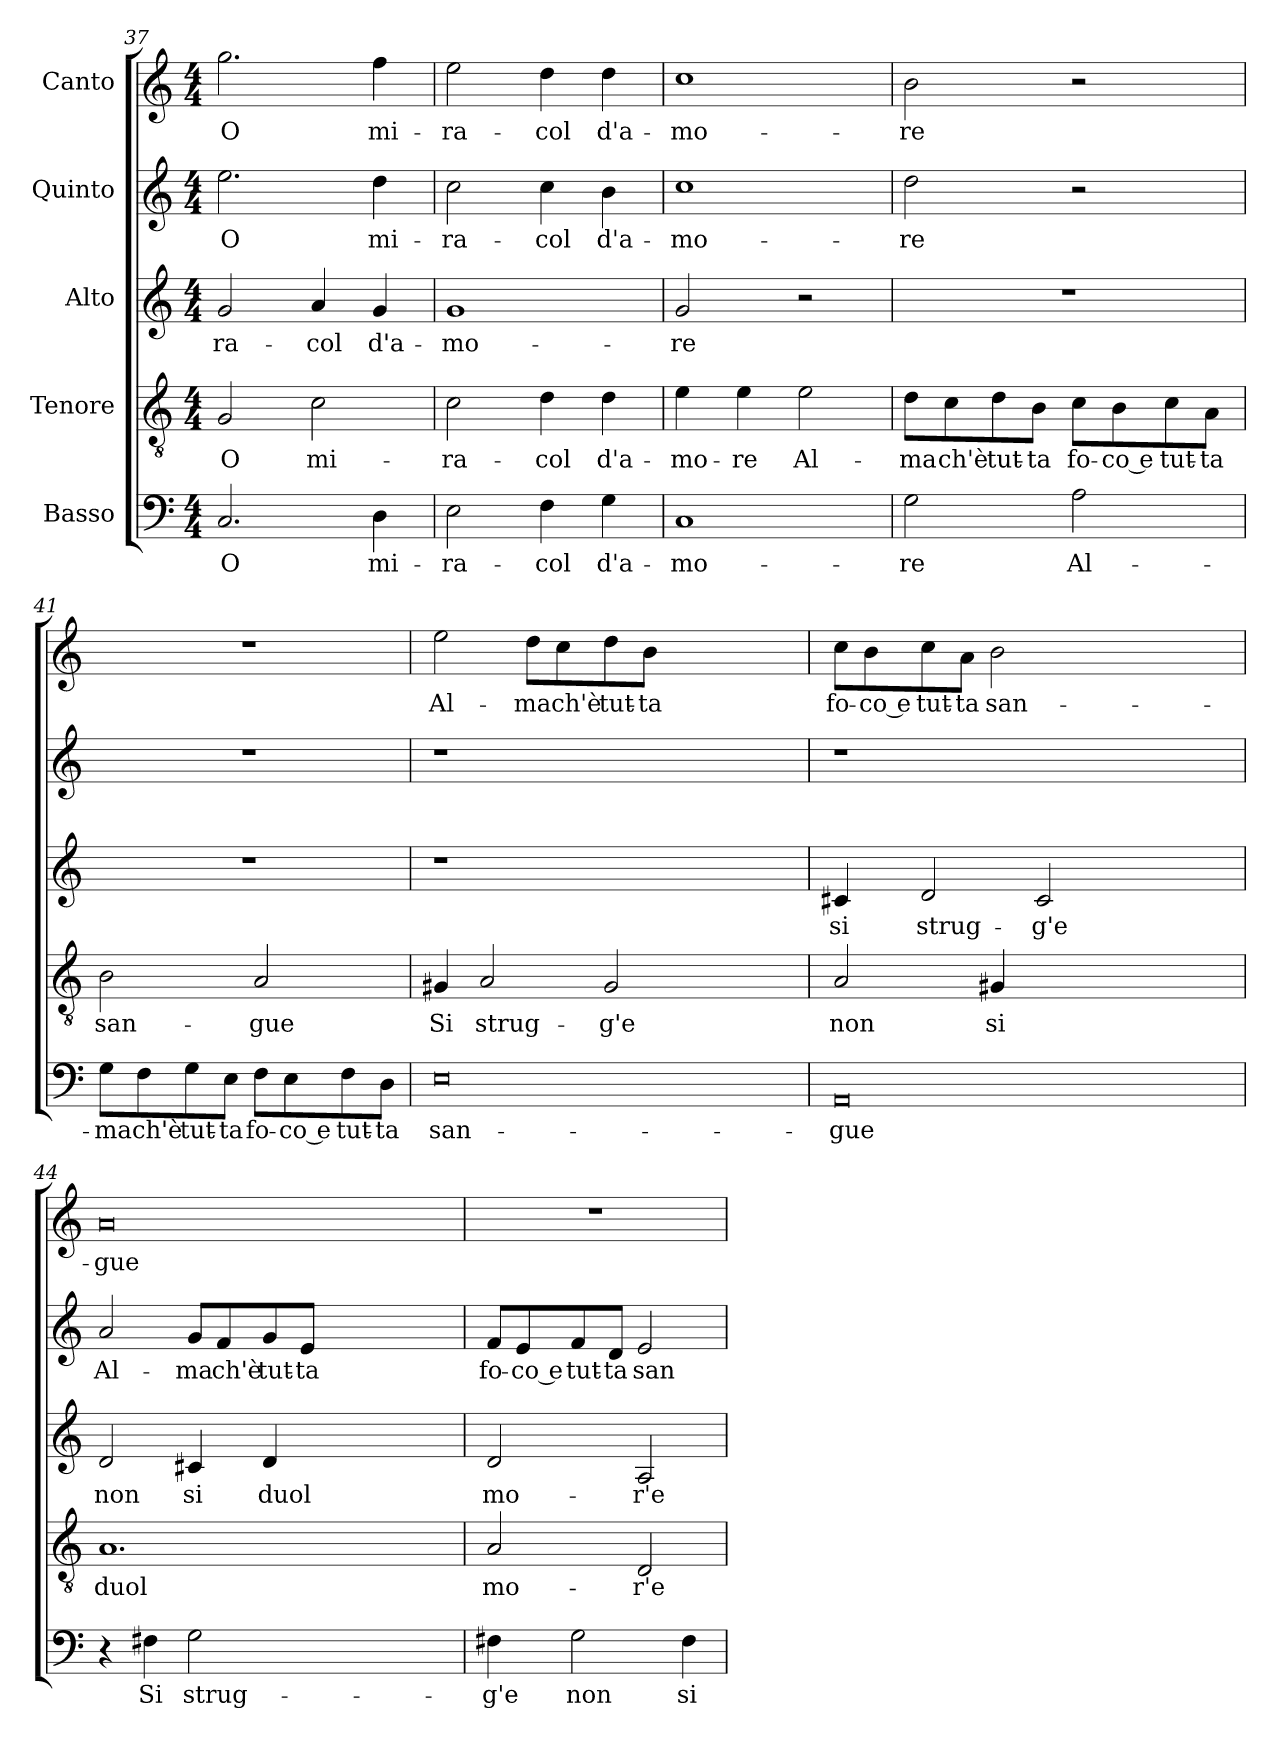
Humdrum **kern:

**kern	**text	**kern	**text	**kern	**text	**kern	**text	**kern	**text
*part5	*part5	*part4	*part4	*part3	*part3	*part2	*part2	*part1	*part1
*staff5	*staff5	*staff4	*staff4	*staff3	*staff3	*staff2	*staff2	*staff1	*staff1
*I"Basso	*	*I"Tenore	*	*I"Alto	*	*I"Quinto	*	*I"Canto	*
*clefF4	*	*clefGv2	*	*clefG2	*	*clefG2	*	*clefG2	*
*k[]	*	*k[]	*	*k[]	*	*k[]	*	*k[]	*
*M4/4	*	*M4/4	*	*M4/4	*	*M4/4	*	*M4/4	*
=37	=37	=37	=37	=37	=37	=37	=37	=37	=37
!	!LO:LY:b	!	!LO:LY:b	!	!LO:LY:b	!	!LO:LY:b	!	!LO:LY:b
2.C/	O	2G/	O	2g/	-ra-	2.ee\	O	2.gg\	O
!	!	!	!LO:LY:b	!	!LO:LY:b	!	!	!	!
.	.	2c\	mi-	4a/	-col	.	.	.	.
!	!LO:LY:b	!	!	!	!LO:LY:b	!	!LO:LY:b	!	!LO:LY:b
4D\	mi-	.	.	4g/	d'a-	4dd\	mi-	4ff\	mi-
=38	=38	=38	=38	=38	=38	=38	=38	=38	=38
!	!LO:LY:b	!	!LO:LY:b	!	!LO:LY:b	!	!LO:LY:b	!	!LO:LY:b
2E\	-ra-	2c\	-ra-	1g	-mo-	2cc\	-ra-	2ee\	-ra-
!	!LO:LY:b	!	!LO:LY:b	!	!	!	!LO:LY:b	!	!LO:LY:b
4F\	-col	4d\	-col	.	.	4cc\	-col	4dd\	-col
!	!LO:LY:b	!	!LO:LY:b	!	!	!	!LO:LY:b	!	!LO:LY:b
4G\	d'a-	4d\	d'a-	.	.	4b\	d'a-	4dd\	d'a-
!!LO:LB:g=z
=39	=39	=39	=39	=39	=39	=39	=39	=39	=39
!	!LO:LY:b	!	!LO:LY:b	!	!LO:LY:b	!	!LO:LY:b	!	!LO:LY:b
1C	-mo-	4e\	-mo-	2g/	-re	1cc	-mo-	1cc	-mo-
!	!	!	!LO:LY:b	!	!	!	!	!	!
.	.	4e\	-re	.	.	.	.	.	.
!	!	!	!LO:LY:b	!	!	!	!	!	!
.	.	2e\	Al-	2r	.	.	.	.	.
!!LO:PB:g=z
=40	=40	=40	=40	=40	=40	=40	=40	=40	=40
!	!LO:LY:b	!	!LO:LY:b	!	!	!	!LO:LY:b	!	!LO:LY:b
2G\	-re	8d\L	-ma	1r	.	2dd\	-re	2b\	-re
!	!	!	!LO:LY:b	!	!	!	!	!	!
.	.	8c\	ch'è	.	.	.	.	.	.
!	!	!	!LO:LY:b	!	!	!	!	!	!
.	.	8d\	tut-	.	.	.	.	.	.
!	!	!	!LO:LY:b	!	!	!	!	!	!
.	.	8B\J	-ta	.	.	.	.	.	.
!	!LO:LY:b	!	!LO:LY:b	!	!	!	!	!	!
2A\	Al-	8c\L	fo-	.	.	2r	.	2r	.
!	!	!	!LO:LY:b	!	!	!	!	!	!
.	.	8B\	-co e	.	.	.	.	.	.
!	!	!	!LO:LY:b	!	!	!	!	!	!
.	.	8c\	tut-	.	.	.	.	.	.
!	!	!	!LO:LY:b	!	!	!	!	!	!
.	.	8A\J	-ta	.	.	.	.	.	.
=41	=41	=41	=41	=41	=41	=41	=41	=41	=41
!	!LO:LY:b	!	!LO:LY:b	!	!	!	!	!	!
8G\L	-ma	2B\	san-	1r	.	1r	.	1r	.
!	!LO:LY:b	!	!	!	!	!	!	!	!
8F\	ch'è	.	.	.	.	.	.	.	.
!	!LO:LY:b	!	!	!	!	!	!	!	!
8G\	tut-	.	.	.	.	.	.	.	.
!	!LO:LY:b	!	!	!	!	!	!	!	!
8E\J	-ta	.	.	.	.	.	.	.	.
!	!LO:LY:b	!	!LO:LY:b	!	!	!	!	!	!
8F\L	fo-	2A/	-gue	.	.	.	.	.	.
!	!LO:LY:b	!	!	!	!	!	!	!	!
8E\	-co e	.	.	.	.	.	.	.	.
!	!LO:LY:b	!	!	!	!	!	!	!	!
8F\	tut-	.	.	.	.	.	.	.	.
!	!LO:LY:b	!	!	!	!	!	!	!	!
8D\J	-ta	.	.	.	.	.	.	.	.
=42	=42	=42	=42	=42	=42	=42	=42	=42	=42
!	!LO:LY:b	!	!LO:LY:b	!	!	!	!	!	!LO:LY:b
0E	san-	4G#X/	Si	1r	.	1r	.	2ee\	Al-
!	!	!	!LO:LY:b	!	!	!	!	!	!
.	.	2A/	strug-	.	.	.	.	.	.
!	!	!	!	!	!	!	!	!	!LO:LY:b
.	.	.	.	.	.	.	.	8dd\L	-ma
!	!	!	!	!	!	!	!	!	!LO:LY:b
.	.	.	.	.	.	.	.	8cc\	ch'è
!	!	!	!LO:LY:b	!	!	!	!	!	!LO:LY:b
.	.	2G#i/	-g'e	.	.	.	.	8dd\	tut-
!	!	!	!	!	!	!	!	!	!LO:LY:b
.	.	.	.	.	.	.	.	8b\J	-ta
.	.	.	.	1ryy	.	1ryy	.	1ryy	.
.	.	2.ryy	.	.	.	.	.	.	.
!!LO:LB:g=z
=43	=43	=43	=43	=43	=43	=43	=43	=43	=43
!	!LO:LY:b	!	!LO:LY:b	!	!LO:LY:b	!	!	!	!LO:LY:b
0AA	-gue	2A/	non	4c#X/	si	1r	.	8cc\L	fo-
!	!	!	!	!	!	!	!	!	!LO:LY:b
.	.	.	.	.	.	.	.	8b\	-co e
!	!	!	!	!	!LO:LY:b	!	!	!	!LO:LY:b
.	.	.	.	2d/	strug-	.	.	8cc\	tut-
!	!	!	!	!	!	!	!	!	!LO:LY:b
.	.	.	.	.	.	.	.	8a\J	-ta
!	!	!	!LO:LY:b	!	!	!	!	!	!LO:LY:b
.	.	4G#X/	si	.	.	.	.	2b\	san-
!	!	!	!	!	!LO:LY:b	!	!	!	!
.	.	1ryy	.	2c#i/	-g'e	.	.	.	.
.	.	.	.	.	.	1ryy	.	1ryy	.
.	.	.	.	2.ryy	.	.	.	.	.
.	.	4ryy	.	.	.	.	.	.	.
!!LO:LB:g=z
=44	=44	=44	=44	=44	=44	=44	=44	=44	=44
!	!	!	!LO:LY:b	!	!LO:LY:b	!	!LO:LY:b	!	!LO:LY:b
4r	.	1.A	duol	2d/	non	2a/	Al-	0a	-gue
!	!LO:LY:b	!	!	!	!	!	!	!	!
4F#X\	Si	.	.	.	.	.	.	.	.
!	!LO:LY:b	!	!	!	!LO:LY:b	!	!LO:LY:b	!	!
2G\	strug-	.	.	4c#X/	si	8g/L	-ma	.	.
!	!	!	!	!	!	!	!LO:LY:b	!	!
.	.	.	.	.	.	8f/	ch'è	.	.
!	!	!	!	!	!LO:LY:b	!	!LO:LY:b	!	!
.	.	.	.	4d/	duol	8g/	tut-	.	.
!	!	!	!	!	!	!	!LO:LY:b	!	!
.	.	.	.	.	.	8e/J	-ta	.	.
1ryy	.	.	.	1ryy	.	1ryy	.	.	.
.	.	2ryy	.	.	.	.	.	.	.
=45	=45	=45	=45	=45	=45	=45	=45	=45	=45
!	!LO:LY:b	!	!LO:LY:b	!	!LO:LY:b	!	!LO:LY:b	!	!
4F#X\	-g'e	2A/	mo-	2d/	mo-	8f/L	fo-	1r	.
!	!	!	!	!	!	!	!LO:LY:b	!	!
.	.	.	.	.	.	8e/	-co e	.	.
!	!LO:LY:b	!	!	!	!	!	!LO:LY:b	!	!
2G\	non	.	.	.	.	8f/	tut-	.	.
!	!	!	!	!	!	!	!LO:LY:b	!	!
.	.	.	.	.	.	8d/J	-ta	.	.
!	!	!	!LO:LY:b	!	!LO:LY:b	!	!LO:LY:b	!	!
.	.	2D/	-r'e	2A/	-r'e	2e/	san-	.	.
!	!LO:LY:b	!	!	!	!	!	!	!	!
4F#i\	si	.	.	.	.	.	.	.	.
=	=	=	=	=	=	=	=	=	=
*-	*-	*-	*-	*-	*-	*-	*-	*-	*-
